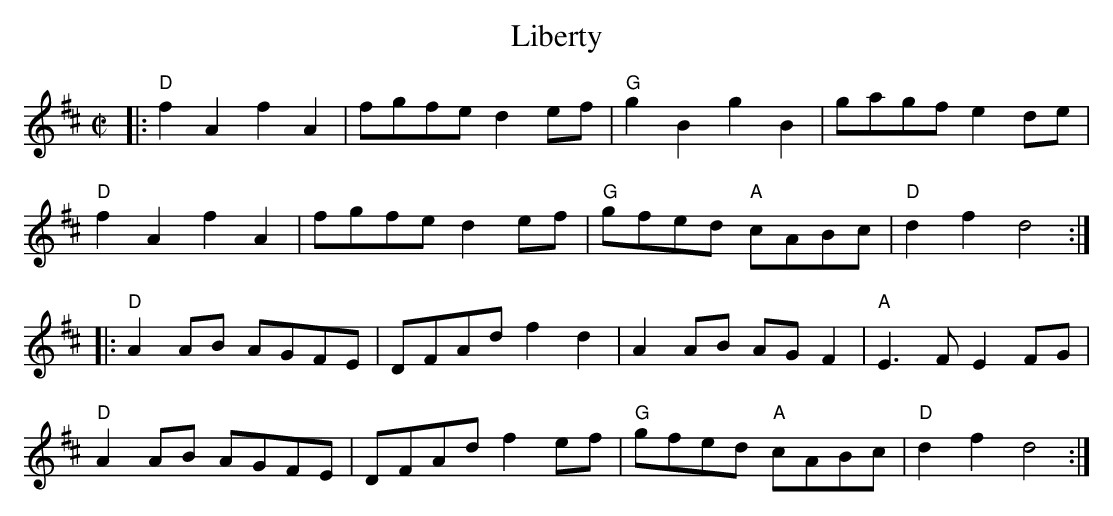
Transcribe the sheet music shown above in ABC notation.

X:1
T: Liberty
M: C|
K: D
|:\
"D"f2A2 f2A2 | fgfe d2ef | "G"g2B2    g2B2 | gagf e2de |
"D"f2A2 f2A2 | fgfe d2ef | "G"gfed "A"cABc | "D"d2f2 d4 :|
|:\
"D"A2AB AGFE | DFAd f2d2 | A2AB AGF2 | "A"E3F E2FG |
"D"A2AB AGFE | DFAd f2ef | "G"gfed "A"cABc | "D"d2f2 d4 :|
